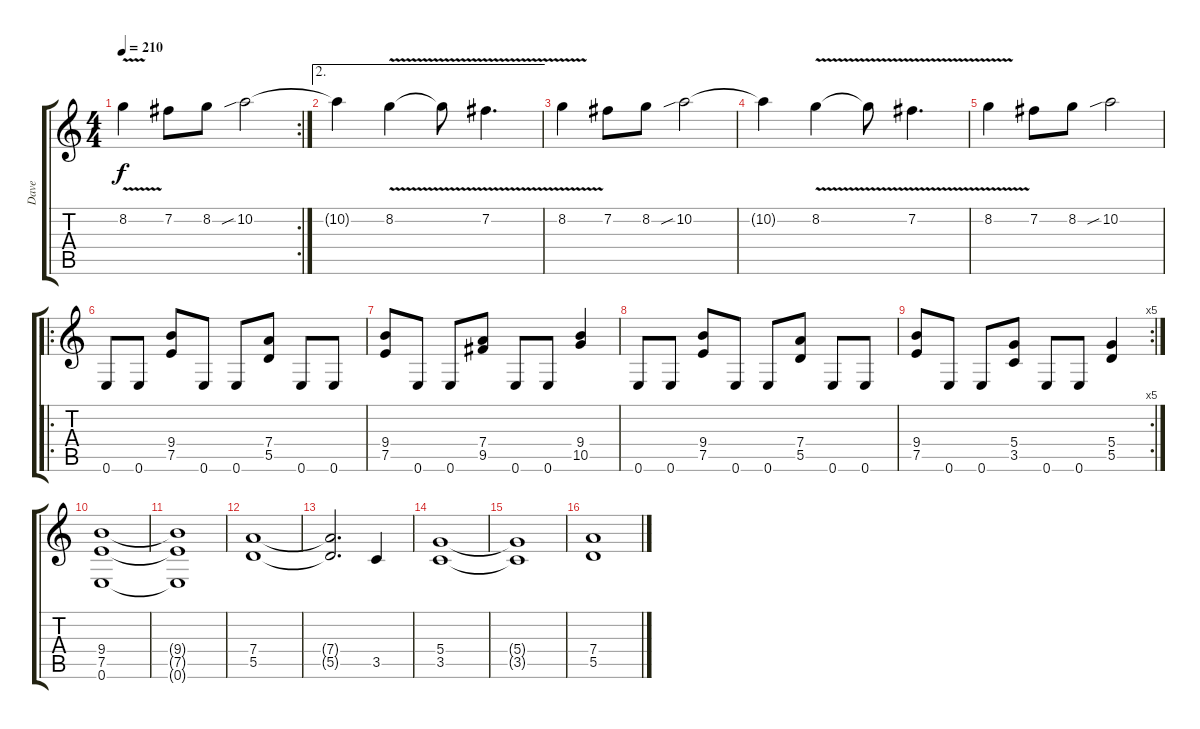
\track ("Dave" "Dave") {instrument distortionguitar}
\staff {score tabs}
\tuning (E4 B3 G3 D3 A2 E2) {hide}
\rc 2
\ts (4 4)
\tempo 210
\clef g2
\ks c
8.2{v}.4{dy f} 7.2.8 8.2.8 10.2{sib}.2 |
\ae 2
10.2{t}.4 8.2{v}.4 8.2{t}.8 7.2{v}.4{d} |
8.2{v}.4 7.2.8 8.2.8 10.2{sib}.2 |
10.2{t}.4 8.2{v}.4 8.2{t}.8 7.2{v}.4{d} |
8.2{v}.4 7.2.8 8.2.8 10.2{sib}.2 |
\ro
0.6.8 0.6.8 (9.4 7.5).8 0.6.8 0.6.8 (7.4 5.5).8 0.6.8 0.6.8 |
(9.4 7.5).8 0.6.8 0.6.8 (7.4 9.5).8 0.6.8 0.6.8 (9.4 10.5).4 |
0.6.8 0.6.8 (9.4 7.5).8 0.6.8 0.6.8 (7.4 5.5).8 0.6.8 0.6.8 |
\rc 5
(9.4 7.5).8 0.6.8 0.6.8 (5.4 3.5).8 0.6.8 0.6.8 (5.4 5.5).4 |
(9.4 7.5 0.6).1 |
(9.4{t} 7.5{t} 0.6{t}).1 |
(7.4 5.5).1 |
(7.4{t} 5.5{t}).2{d} 3.5.4 |
(5.4 3.5).1 |
(5.4{t} 3.5{t}).1 |
(7.4 5.5).1
